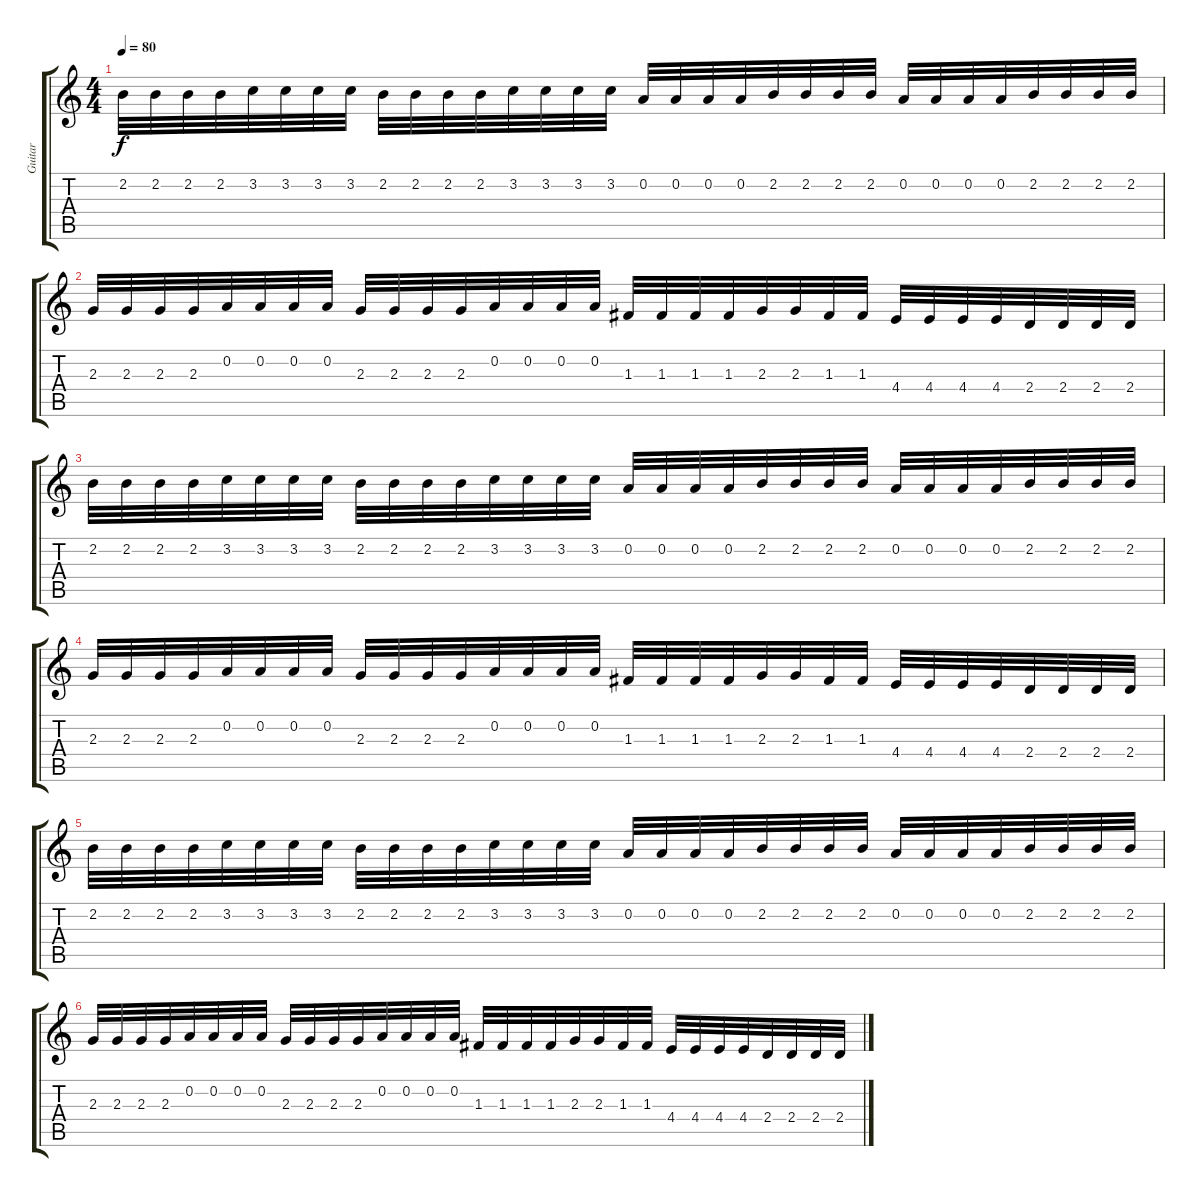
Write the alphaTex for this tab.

\track ("Guitar" "Guitar") {instrument distortionguitar}
\staff {score tabs}
\tuning (D4 A3 F3 C3 G2 D2) {hide}
\ts (4 4)
\tempo 80
\clef g2
\ks c
2.2.32{dy f} 2.2.32 2.2.32 2.2.32 3.2.32 3.2.32 3.2.32 3.2.32 2.2.32 2.2.32 2.2.32 2.2.32 3.2.32 3.2.32 3.2.32 3.2.32 0.2.32 0.2.32 0.2.32 0.2.32 2.2.32 2.2.32 2.2.32 2.2.32 0.2.32 0.2.32 0.2.32 0.2.32 2.2.32 2.2.32 2.2.32 2.2.32 |
2.3.32 2.3.32 2.3.32 2.3.32 0.2.32 0.2.32 0.2.32 0.2.32 2.3.32 2.3.32 2.3.32 2.3.32 0.2.32 0.2.32 0.2.32 0.2.32 1.3.32 1.3.32 1.3.32 1.3.32 2.3.32 2.3.32 1.3.32 1.3.32 4.4.32 4.4.32 4.4.32 4.4.32 2.4.32 2.4.32 2.4.32 2.4.32 |
2.2.32 2.2.32 2.2.32 2.2.32 3.2.32 3.2.32 3.2.32 3.2.32 2.2.32 2.2.32 2.2.32 2.2.32 3.2.32 3.2.32 3.2.32 3.2.32 0.2.32 0.2.32 0.2.32 0.2.32 2.2.32 2.2.32 2.2.32 2.2.32 0.2.32 0.2.32 0.2.32 0.2.32 2.2.32 2.2.32 2.2.32 2.2.32 |
2.3.32 2.3.32 2.3.32 2.3.32 0.2.32 0.2.32 0.2.32 0.2.32 2.3.32 2.3.32 2.3.32 2.3.32 0.2.32 0.2.32 0.2.32 0.2.32 1.3.32 1.3.32 1.3.32 1.3.32 2.3.32 2.3.32 1.3.32 1.3.32 4.4.32 4.4.32 4.4.32 4.4.32 2.4.32 2.4.32 2.4.32 2.4.32 |
2.2.32 2.2.32 2.2.32 2.2.32 3.2.32 3.2.32 3.2.32 3.2.32 2.2.32 2.2.32 2.2.32 2.2.32 3.2.32 3.2.32 3.2.32 3.2.32 0.2.32 0.2.32 0.2.32 0.2.32 2.2.32 2.2.32 2.2.32 2.2.32 0.2.32 0.2.32 0.2.32 0.2.32 2.2.32 2.2.32 2.2.32 2.2.32 |
2.3.32 2.3.32 2.3.32 2.3.32 0.2.32 0.2.32 0.2.32 0.2.32 2.3.32 2.3.32 2.3.32 2.3.32 0.2.32 0.2.32 0.2.32 0.2.32 1.3.32 1.3.32 1.3.32 1.3.32 2.3.32 2.3.32 1.3.32 1.3.32 4.4.32 4.4.32 4.4.32 4.4.32 2.4.32 2.4.32 2.4.32 2.4.32
